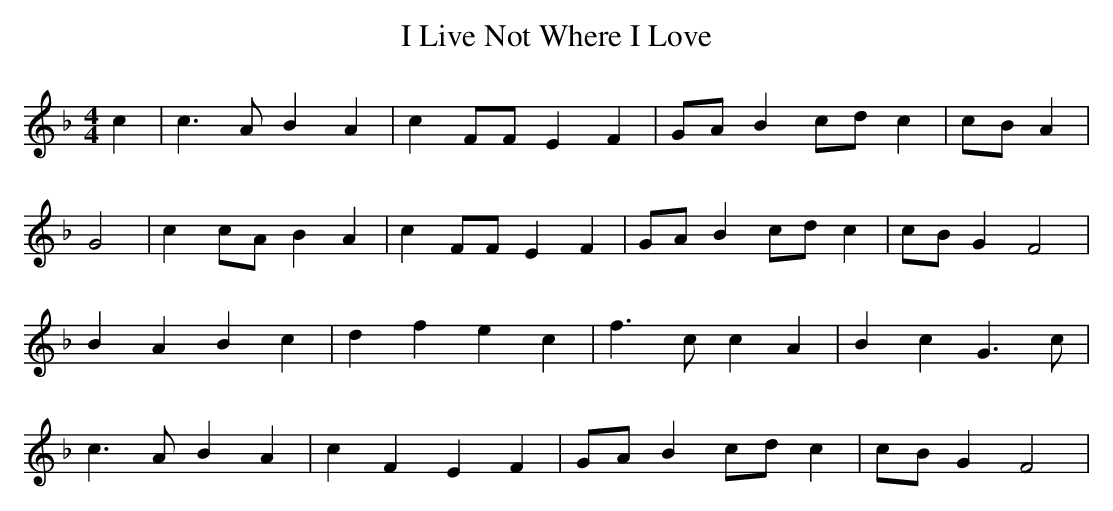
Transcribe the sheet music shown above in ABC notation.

X:1
T:I Live Not Where I Love
M:4/4
L:1/4
K:F
 c| c3/2 A/2 B A| c F/2F/2 E F| G/2A/2 Bc/2-d/2 c|c/2-B/2 A| G2| c c/2A/2 B A|\
 c F/2F/2 E F|G/2-A/2 Bc/2-d/2 c|c/2-B/2 G F2| B A B c| d f e c| f3/2 c/2 c A|\
 B c G3/2 c/2| c3/2 A/2 B A| c F E F|G/2-A/2 Bc/2-d/2 c|c/2-B/2 G F2|\
